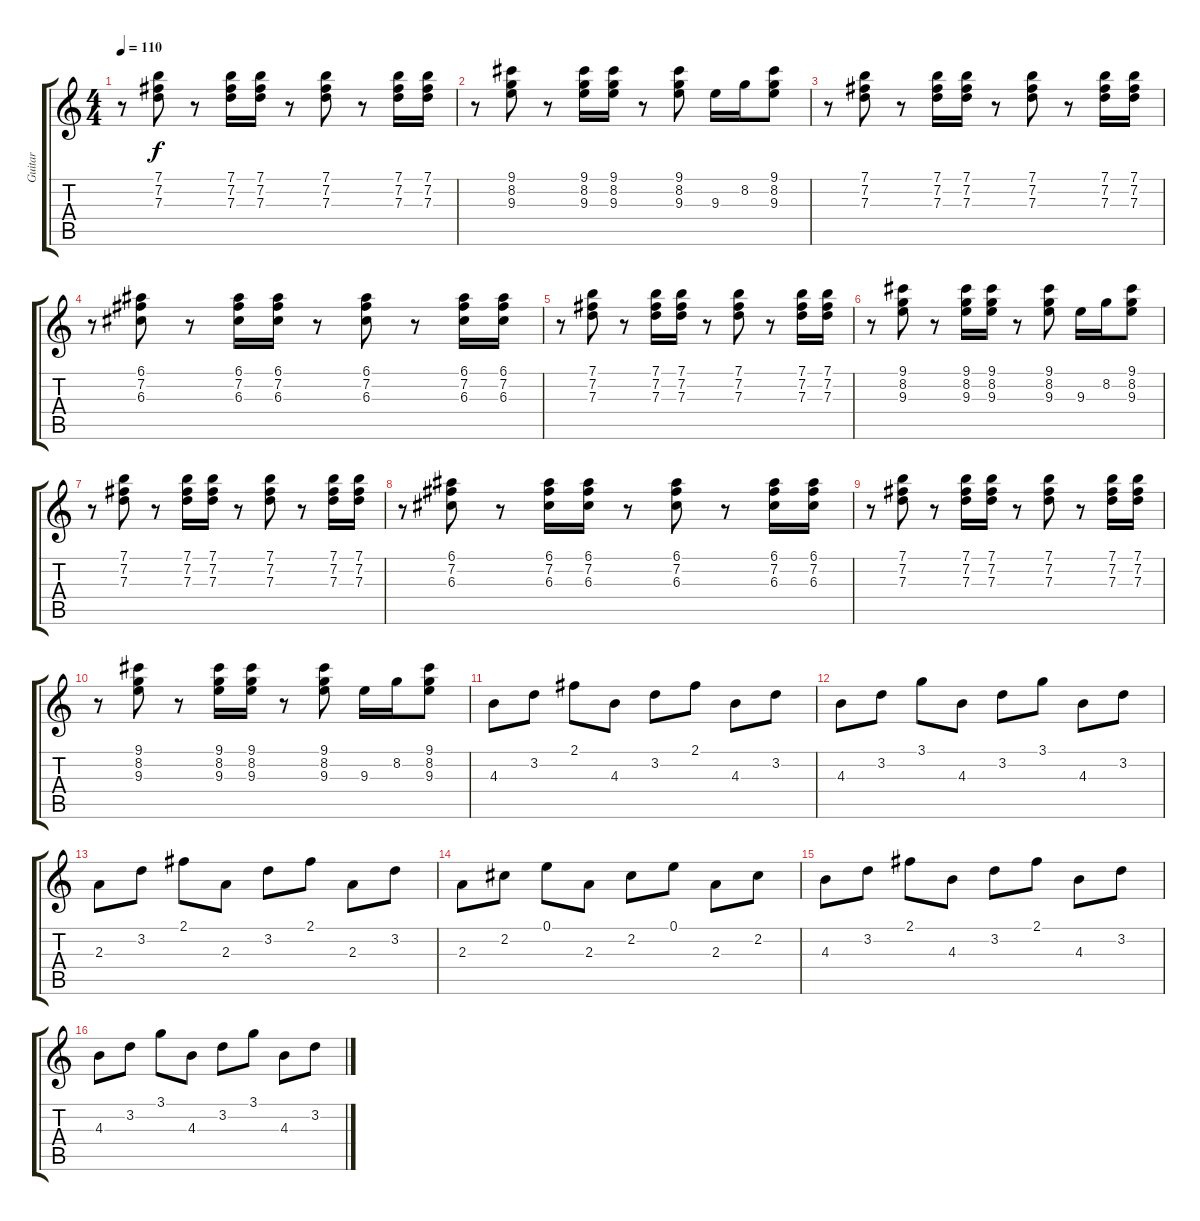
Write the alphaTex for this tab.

\track ("Guitar" "Guitar") {instrument electricguitarclean}
\staff {score tabs}
\tuning (E4 B3 G3 D3 A2 E2) {hide}
\ts (4 4)
\tempo 110
\clef g2
\ks c
r.8{dy f} (7.1 7.2 7.3).8 r.8 (7.1 7.2 7.3).16 (7.1 7.2 7.3).16 r.8 (7.1 7.2 7.3).8 r.8 (7.1 7.2 7.3).16 (7.1 7.2 7.3).16 |
r.8 (9.1 8.2 9.3).8 r.8 (9.1 8.2 9.3).16 (9.1 8.2 9.3).16 r.8 (9.1 8.2 9.3).8 9.3.16 8.2.16 (9.1 8.2 9.3).8 |
r.8 (7.1 7.2 7.3).8 r.8 (7.1 7.2 7.3).16 (7.1 7.2 7.3).16 r.8 (7.1 7.2 7.3).8 r.8 (7.1 7.2 7.3).16 (7.1 7.2 7.3).16 |
r.8 (6.1 7.2 6.3).8 r.8 (6.1 7.2 6.3).16 (6.1 7.2 6.3).16 r.8 (6.1 7.2 6.3).8 r.8 (6.1 7.2 6.3).16 (6.1 7.2 6.3).16 |
r.8 (7.1 7.2 7.3).8 r.8 (7.1 7.2 7.3).16 (7.1 7.2 7.3).16 r.8 (7.1 7.2 7.3).8 r.8 (7.1 7.2 7.3).16 (7.1 7.2 7.3).16 |
r.8 (9.1 8.2 9.3).8 r.8 (9.1 8.2 9.3).16 (9.1 8.2 9.3).16 r.8 (9.1 8.2 9.3).8 9.3.16 8.2.16 (9.1 8.2 9.3).8 |
r.8 (7.1 7.2 7.3).8 r.8 (7.1 7.2 7.3).16 (7.1 7.2 7.3).16 r.8 (7.1 7.2 7.3).8 r.8 (7.1 7.2 7.3).16 (7.1 7.2 7.3).16 |
r.8 (6.1 7.2 6.3).8 r.8 (6.1 7.2 6.3).16 (6.1 7.2 6.3).16 r.8 (6.1 7.2 6.3).8 r.8 (6.1 7.2 6.3).16 (6.1 7.2 6.3).16 |
r.8 (7.1 7.2 7.3).8 r.8 (7.1 7.2 7.3).16 (7.1 7.2 7.3).16 r.8 (7.1 7.2 7.3).8 r.8 (7.1 7.2 7.3).16 (7.1 7.2 7.3).16 |
r.8 (9.1 8.2 9.3).8 r.8 (9.1 8.2 9.3).16 (9.1 8.2 9.3).16 r.8 (9.1 8.2 9.3).8 9.3.16 8.2.16 (9.1 8.2 9.3).8 |
4.3.8 3.2.8 2.1.8 4.3.8 3.2.8 2.1.8 4.3.8 3.2.8 |
4.3.8 3.2.8 3.1.8 4.3.8 3.2.8 3.1.8 4.3.8 3.2.8 |
2.3.8 3.2.8 2.1.8 2.3.8 3.2.8 2.1.8 2.3.8 3.2.8 |
2.3.8 2.2.8 0.1.8 2.3.8 2.2.8 0.1.8 2.3.8 2.2.8 |
4.3.8 3.2.8 2.1.8 4.3.8 3.2.8 2.1.8 4.3.8 3.2.8 |
4.3.8 3.2.8 3.1.8 4.3.8 3.2.8 3.1.8 4.3.8 3.2.8
